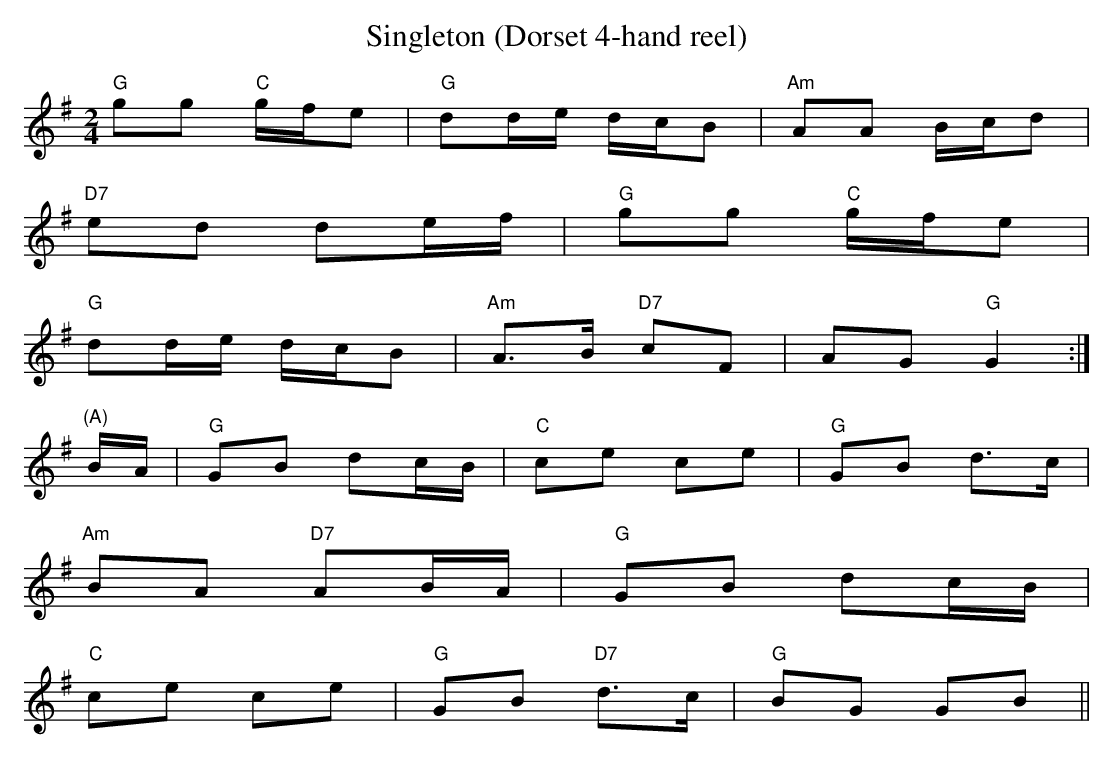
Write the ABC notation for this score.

X:1
T:Singleton (Dorset 4-hand reel)
M:2/4
L:1/16
K:G
"G"g2g2 "C" gfe2|"G"d2de dcB2|"Am"A2A2 Bcd2|
"D7"e2d2 d2ef|"G"g2g2 "C" gfe2|
"G"d2de dcB2|"Am"A3B"D7" c2F2|A2G2"G"G4:|
"^(A)"BA|"G"G2B2 d2cB|"C"c2e2 c2e2|"G"G2B2 d3c|
"Am"B2A2 "D7" A2BA|"G"G2B2 d2cB|
"C"c2e2 c2e2|"G"G2B2 "D7" d3c|"G"B2G2 G2B2||
